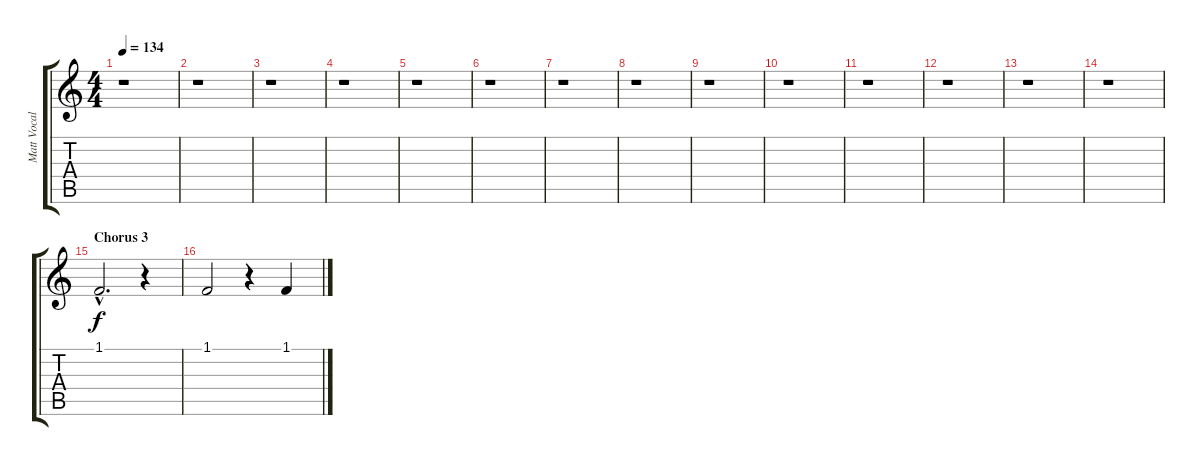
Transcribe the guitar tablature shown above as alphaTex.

\track ("Matt Vocals" "Matt Vocal") {instrument flute}
\staff {score tabs}
\tuning (E4 B3 G3 D3 A2 E2) {hide}
\ts (4 4)
\tempo 134
\clef g2
\ks c
r.1{dy f} |
r.1 |
r.1 |
r.1 |
r.1 |
r.1 |
r.1 |
r.1 |
r.1 |
r.1 |
r.1 |
r.1 |
r.1 |
r.1 |
\section ("" "Chorus 3")
1.1{hac}.2{d} r.4 |
1.1.2 r.4 1.1.4
